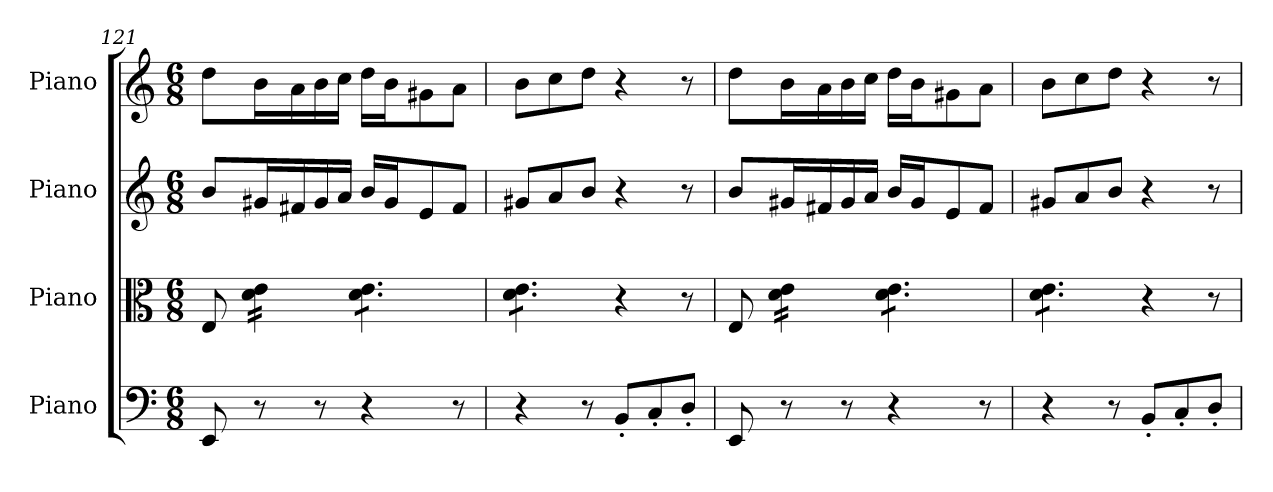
**kern	**kern	**kern	**kern
*part4	*part3	*part2	*part1
*staff4	*staff3	*staff2	*staff1
*I"Piano	*I"Piano	*I"Piano	*I"Piano
*I'Pno	*I'Pno	*I'Pno	*I'Pno
*clefF4	*clefC3	*clefG2	*clefG2
*k[]	*k[]	*k[]	*k[]
*M6/8	*M6/8	*M6/8	*M6/8
=121	=121	=121	=121
8EE/	8E/	8b/L	8dd\L
*	*tremolo	*	*
8r	16d\ 16e\LL	16g#X/L	16b\L
.	16d\ 16e\	16f#X/	16a\
8r	16d\ 16e\	16g#/	16b\
.	16d\ 16e\JJ	16a/JJ	16cc\JJ
4r	8d\ 8e\L	16b/LL	16dd\LL
.	.	16g#/J	16b\J
.	8d\ 8e\	8e/	8g#X\
8r	8d\ 8e\J	8f#/J	8a\J
=122	=122	=122	=122
4r	8d\ 8e\L	8g#X/L	8b\L
.	8d\ 8e\	8a/	8cc\
8r	8d\ 8e\J	8b/J	8dd\J
*	*Xtremolo	*	*
8BB'/L	4r	4r	4r
8C'/	.	.	.
8D'/J	8r	8r	8r
=123	=123	=123	=123
8EE/	8E/	8b/L	8dd\L
*	*tremolo	*	*
8r	16d\ 16e\LL	16g#X/L	16b\L
.	16d\ 16e\	16f#X/	16a\
8r	16d\ 16e\	16g#/	16b\
.	16d\ 16e\JJ	16a/JJ	16cc\JJ
4r	8d\ 8e\L	16b/LL	16dd\LL
.	.	16g#/J	16b\J
.	8d\ 8e\	8e/	8g#X\
8r	8d\ 8e\J	8f#/J	8a\J
!!LO:LB:g=z
=124	=124	=124	=124
4r	8d\ 8e\L	8g#X/L	8b\L
.	8d\ 8e\	8a/	8cc\
8r	8d\ 8e\J	8b/J	8dd\J
*	*Xtremolo	*	*
8BB'/L	4r	4r	4r
8C'/	.	.	.
8D'/J	8r	8r	8r
=	=	=	=
*-	*-	*-	*-
